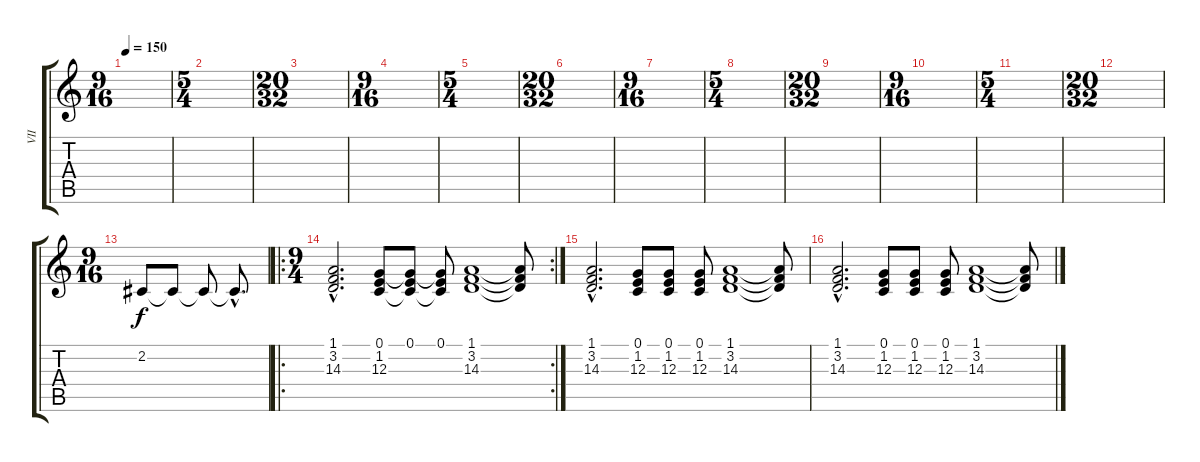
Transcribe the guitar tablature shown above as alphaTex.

\track ("VII" "VII") {instrument trumpet}
\staff {score tabs}
\tuning (E4 B3 G3 D3 A2 E2) {hide}
\ts (9 16)
\tempo 150
\clef g2
\ks c
|
\ts (5 4)
|
\ts (20 32)
|
\ts (9 16)
|
\ts (5 4)
|
\ts (20 32)
|
\ts (9 16)
|
\ts (5 4)
|
\ts (20 32)
|
\ts (9 16)
|
\ts (5 4)
|
\ts (20 32)
|
\ts (9 16)
2.2.8{volume 7} 2.2{t}.8{volume 9} 2.2{t}.8{volume 11} 2.2{hac t}.8{d volume 13} |
\ro
\rc 2
\ts (9 4)
(1.1{hac} 3.2{hac} 14.3{hac}).2{d} (0.1 1.2 12.3).8 (0.1 1.2{t} 12.3{t}).8 (0.1 1.2{t} 12.3{t}).8 (1.1 3.2 14.3).1 (1.1{t} 3.2{t} 14.3{t}).8 |
(1.1{hac} 3.2{hac} 14.3{hac}).2{d} (0.1 1.2 12.3).8 (0.1 1.2 12.3).8 (0.1 1.2 12.3).8 (1.1 3.2 14.3).1 (1.1{t} 3.2{t} 14.3{t}).8 |
(1.1{hac} 3.2{hac} 14.3{hac}).2{d} (0.1 1.2 12.3).8 (0.1 1.2 12.3).8 (0.1 1.2 12.3).8 (1.1 3.2 14.3).1 (1.1{t} 3.2{t} 14.3{t}).8
